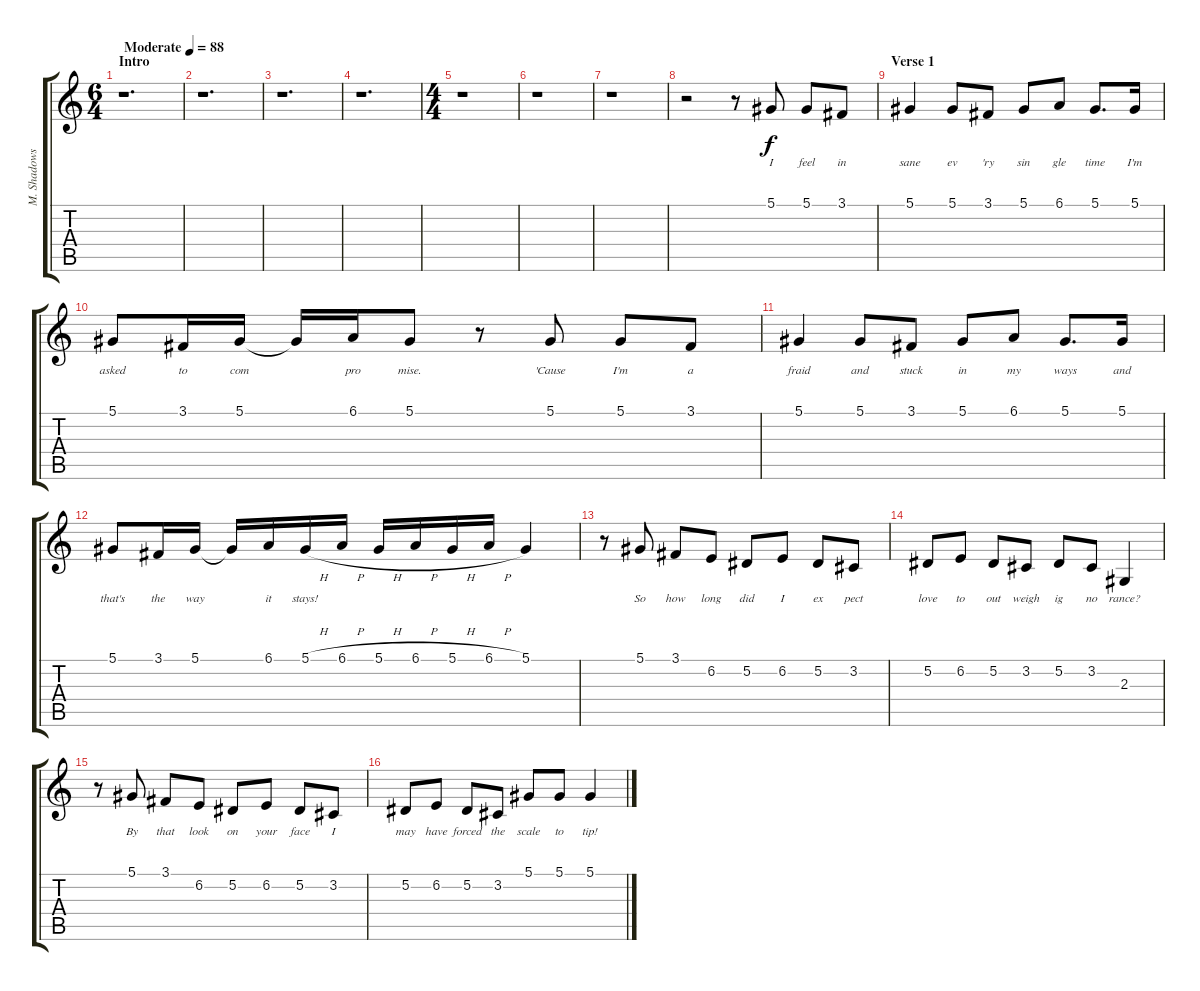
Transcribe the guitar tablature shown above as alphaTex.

\track ("M. Shadows (Vocals)" "M. Shadows") {instrument lead1square}
\staff {score tabs}
\tuning (Eb4 Bb3 Gb3 Db3 Ab2 Db2) {hide}
\ts (6 4)
\section ("" "Intro")
\tempo (88 "Moderate")
\clef g2
\ks c
r.1{d dy f instrument lead1square} |
r.1{d} |
r.1{d} |
r.1{d} |
\ts (4 4)
r.1 |
r.1 |
r.1 |
r.2 r.8 5.1.8{lyrics (0 "I") lyrics (1 "") lyrics (2 "") lyrics (3 "") lyrics (4 "")} 5.1.8{lyrics (0 "feel") lyrics (1 "") lyrics (2 "") lyrics (3 "") lyrics (4 "")} 3.1.8{lyrics (0 "in") lyrics (1 "") lyrics (2 "") lyrics (3 "") lyrics (4 "")} |
\section ("" "Verse 1")
5.1.4{lyrics (0 "sane") lyrics (1 "") lyrics (2 "") lyrics (3 "") lyrics (4 "")} 5.1.8{lyrics (0 "ev") lyrics (1 "") lyrics (2 "") lyrics (3 "") lyrics (4 "")} 3.1.8{lyrics (0 "'ry") lyrics (1 "") lyrics (2 "") lyrics (3 "") lyrics (4 "")} 5.1.8{lyrics (0 "sin") lyrics (1 "") lyrics (2 "") lyrics (3 "") lyrics (4 "")} 6.1.8{lyrics (0 "gle") lyrics (1 "") lyrics (2 "") lyrics (3 "") lyrics (4 "")} 5.1.8{d lyrics (0 "time") lyrics (1 "") lyrics (2 "") lyrics (3 "") lyrics (4 "")} 5.1.16{lyrics (0 "I'm") lyrics (1 "") lyrics (2 "") lyrics (3 "") lyrics (4 "")} |
5.1.8{lyrics (0 "asked") lyrics (1 "") lyrics (2 "") lyrics (3 "") lyrics (4 "")} 3.1.16{lyrics (0 "to") lyrics (1 "") lyrics (2 "") lyrics (3 "") lyrics (4 "")} 5.1.16{lyrics (0 "com") lyrics (1 "") lyrics (2 "") lyrics (3 "") lyrics (4 "")} 5.1{t}.16{lyrics (0 "") lyrics (1 "") lyrics (2 "") lyrics (3 "") lyrics (4 "")} 6.1.16{lyrics (0 "pro") lyrics (1 "") lyrics (2 "") lyrics (3 "") lyrics (4 "")} 5.1.8{lyrics (0 "mise.") lyrics (1 "") lyrics (2 "") lyrics (3 "") lyrics (4 "")} r.8 5.1.8{lyrics (0 "'Cause") lyrics (1 "") lyrics (2 "") lyrics (3 "") lyrics (4 "")} 5.1.8{lyrics (0 "I'm") lyrics (1 "") lyrics (2 "") lyrics (3 "") lyrics (4 "")} 3.1.8{lyrics (0 "a") lyrics (1 "") lyrics (2 "") lyrics (3 "") lyrics (4 "")} |
5.1.4{lyrics (0 "fraid") lyrics (1 "") lyrics (2 "") lyrics (3 "") lyrics (4 "")} 5.1.8{lyrics (0 "and") lyrics (1 "") lyrics (2 "") lyrics (3 "") lyrics (4 "")} 3.1.8{lyrics (0 "stuck") lyrics (1 "") lyrics (2 "") lyrics (3 "") lyrics (4 "")} 5.1.8{lyrics (0 "in") lyrics (1 "") lyrics (2 "") lyrics (3 "") lyrics (4 "")} 6.1.8{lyrics (0 "my") lyrics (1 "") lyrics (2 "") lyrics (3 "") lyrics (4 "")} 5.1.8{d lyrics (0 "ways") lyrics (1 "") lyrics (2 "") lyrics (3 "") lyrics (4 "")} 5.1.16{lyrics (0 "and") lyrics (1 "") lyrics (2 "") lyrics (3 "") lyrics (4 "")} |
5.1.8{lyrics (0 "that's") lyrics (1 "") lyrics (2 "") lyrics (3 "") lyrics (4 "")} 3.1.16{lyrics (0 "the") lyrics (1 "") lyrics (2 "") lyrics (3 "") lyrics (4 "")} 5.1.16{lyrics (0 "way") lyrics (1 "") lyrics (2 "") lyrics (3 "") lyrics (4 "")} 5.1{t}.16{lyrics (0 "") lyrics (1 "") lyrics (2 "") lyrics (3 "") lyrics (4 "")} 6.1.16{lyrics (0 "it") lyrics (1 "") lyrics (2 "") lyrics (3 "") lyrics (4 "")} 5.1{h}.16{lyrics (0 "stays!") lyrics (1 "") lyrics (2 "") lyrics (3 "") lyrics (4 "")} 6.1{h}.16{lyrics (0 "") lyrics (1 "") lyrics (2 "") lyrics (3 "") lyrics (4 "")} 5.1{h}.16{lyrics (0 "") lyrics (1 "") lyrics (2 "") lyrics (3 "") lyrics (4 "")} 6.1{h}.16{lyrics (0 "") lyrics (1 "") lyrics (2 "") lyrics (3 "") lyrics (4 "")} 5.1{h}.16{lyrics (0 "") lyrics (1 "") lyrics (2 "") lyrics (3 "") lyrics (4 "")} 6.1{h}.16{lyrics (0 "") lyrics (1 "") lyrics (2 "") lyrics (3 "") lyrics (4 "")} 5.1.4{lyrics (0 "") lyrics (1 "") lyrics (2 "") lyrics (3 "") lyrics (4 "")} |
r.8 5.1.8{lyrics (0 "So") lyrics (1 "") lyrics (2 "") lyrics (3 "") lyrics (4 "")} 3.1.8{lyrics (0 "how") lyrics (1 "") lyrics (2 "") lyrics (3 "") lyrics (4 "")} 6.2.8{lyrics (0 "long") lyrics (1 "") lyrics (2 "") lyrics (3 "") lyrics (4 "")} 5.2.8{lyrics (0 "did") lyrics (1 "") lyrics (2 "") lyrics (3 "") lyrics (4 "")} 6.2.8{lyrics (0 "I") lyrics (1 "") lyrics (2 "") lyrics (3 "") lyrics (4 "")} 5.2.8{lyrics (0 "ex") lyrics (1 "") lyrics (2 "") lyrics (3 "") lyrics (4 "")} 3.2.8{lyrics (0 "pect") lyrics (1 "") lyrics (2 "") lyrics (3 "") lyrics (4 "")} |
5.2.8{lyrics (0 "love") lyrics (1 "") lyrics (2 "") lyrics (3 "") lyrics (4 "")} 6.2.8{lyrics (0 "to") lyrics (1 "") lyrics (2 "") lyrics (3 "") lyrics (4 "")} 5.2.8{lyrics (0 "out") lyrics (1 "") lyrics (2 "") lyrics (3 "") lyrics (4 "")} 3.2.8{lyrics (0 "weigh") lyrics (1 "") lyrics (2 "") lyrics (3 "") lyrics (4 "")} 5.2.8{lyrics (0 "ig") lyrics (1 "") lyrics (2 "") lyrics (3 "") lyrics (4 "")} 3.2.8{lyrics (0 "no") lyrics (1 "") lyrics (2 "") lyrics (3 "") lyrics (4 "")} 2.3.4{lyrics (0 "rance?") lyrics (1 "") lyrics (2 "") lyrics (3 "") lyrics (4 "")} |
r.8 5.1.8{lyrics (0 "By") lyrics (1 "") lyrics (2 "") lyrics (3 "") lyrics (4 "")} 3.1.8{lyrics (0 "that") lyrics (1 "") lyrics (2 "") lyrics (3 "") lyrics (4 "")} 6.2.8{lyrics (0 "look") lyrics (1 "") lyrics (2 "") lyrics (3 "") lyrics (4 "")} 5.2.8{lyrics (0 "on") lyrics (1 "") lyrics (2 "") lyrics (3 "") lyrics (4 "")} 6.2.8{lyrics (0 "your") lyrics (1 "") lyrics (2 "") lyrics (3 "") lyrics (4 "")} 5.2.8{lyrics (0 "face") lyrics (1 "") lyrics (2 "") lyrics (3 "") lyrics (4 "")} 3.2.8{lyrics (0 "I") lyrics (1 "") lyrics (2 "") lyrics (3 "") lyrics (4 "")} |
5.2.8{lyrics (0 "may") lyrics (1 "") lyrics (2 "") lyrics (3 "") lyrics (4 "")} 6.2.8{lyrics (0 "have") lyrics (1 "") lyrics (2 "") lyrics (3 "") lyrics (4 "")} 5.2.8{lyrics (0 "forced") lyrics (1 "") lyrics (2 "") lyrics (3 "") lyrics (4 "")} 3.2.8{lyrics (0 "the") lyrics (1 "") lyrics (2 "") lyrics (3 "") lyrics (4 "")} 5.1.8{lyrics (0 "scale") lyrics (1 "") lyrics (2 "") lyrics (3 "") lyrics (4 "")} 5.1.8{lyrics (0 "to") lyrics (1 "") lyrics (2 "") lyrics (3 "") lyrics (4 "")} 5.1.4{lyrics (0 "tip!") lyrics (1 "") lyrics (2 "") lyrics (3 "") lyrics (4 "")}
